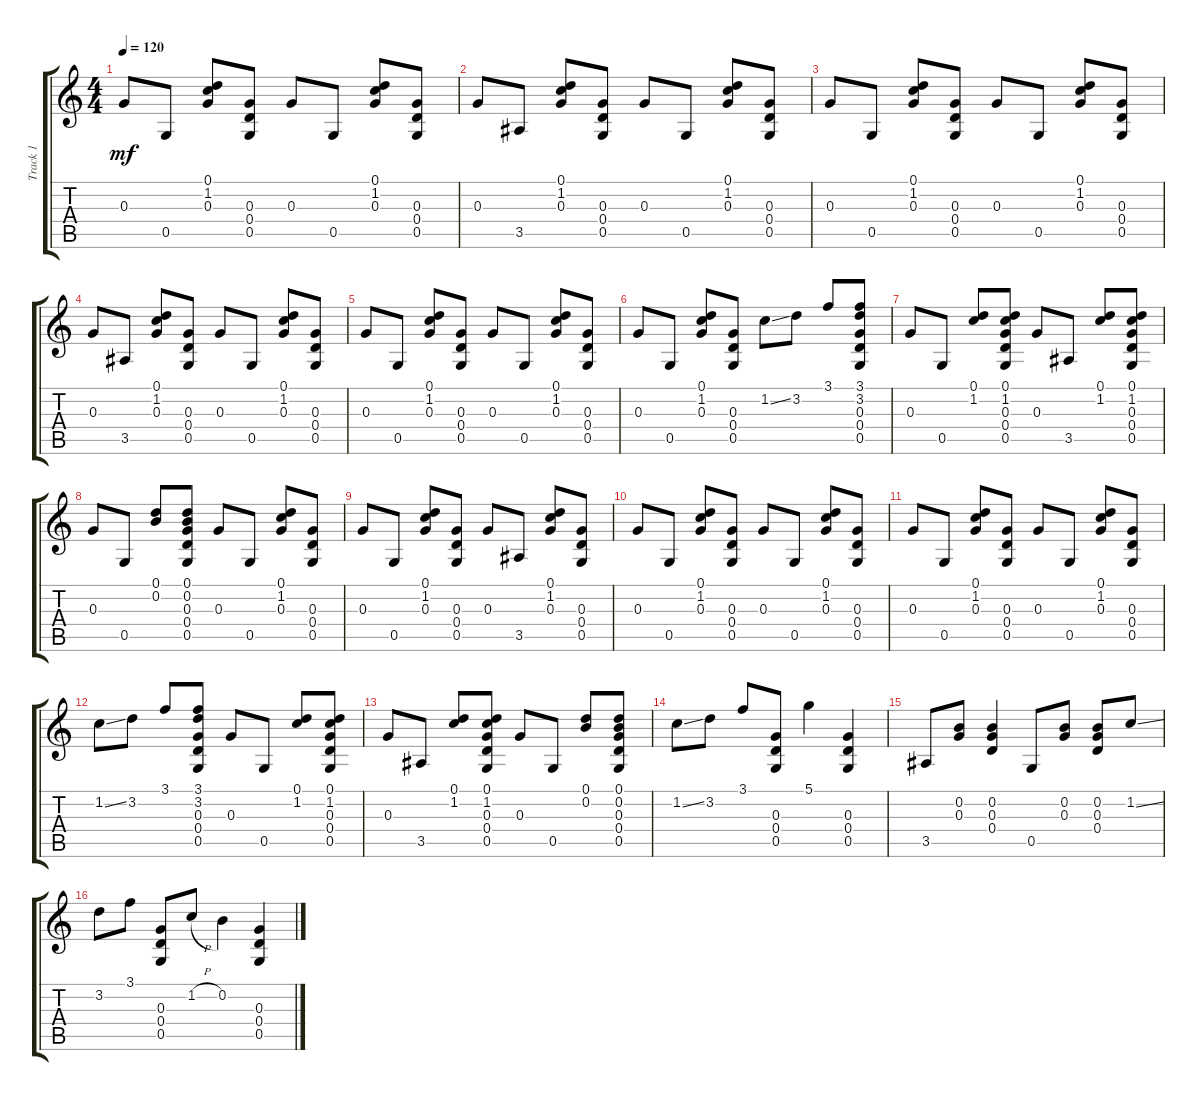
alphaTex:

\track ("Track 1" "Track 1") {instrument acousticguitarsteel}
\staff {score tabs}
\tuning (D4 B3 G3 D3 G2 D2) {hide}
\ts (4 4)
\tempo 120
\clef g2
\ks c
0.3.8{dy mf} 0.5.8 (0.1 1.2 0.3).8 (0.3 0.4 0.5).8 0.3.8 0.5.8 (0.1 1.2 0.3).8 (0.3 0.4 0.5).8 |
0.3.8 3.5.8 (0.1 1.2 0.3).8 (0.3 0.4 0.5).8 0.3.8 0.5.8 (0.1 1.2 0.3).8 (0.3 0.4 0.5).8 |
0.3.8 0.5.8 (0.1 1.2 0.3).8 (0.3 0.4 0.5).8 0.3.8 0.5.8 (0.1 1.2 0.3).8 (0.3 0.4 0.5).8 |
0.3.8 3.5.8 (0.1 1.2 0.3).8 (0.3 0.4 0.5).8 0.3.8 0.5.8 (0.1 1.2 0.3).8 (0.3 0.4 0.5).8 |
0.3.8 0.5.8 (0.1 1.2 0.3).8 (0.3 0.4 0.5).8 0.3.8 0.5.8 (0.1 1.2 0.3).8 (0.3 0.4 0.5).8 |
0.3.8 0.5.8 (0.1 1.2 0.3).8 (0.3 0.4 0.5).8 1.2{ss}.8 3.2.8 3.1.8 (3.1 3.2 0.3 0.4 0.5).8 |
0.3.8 0.5.8 (0.1 1.2).8 (0.1 1.2 0.3 0.4 0.5).8 0.3.8 3.5.8 (0.1 1.2).8 (0.1 1.2 0.3 0.4 0.5).8 |
0.3.8 0.5.8 (0.1 0.2).8 (0.1 0.2 0.3 0.4 0.5).8 0.3.8 0.5.8 (0.1 1.2 0.3).8 (0.3 0.4 0.5).8 |
0.3.8 0.5.8 (0.1 1.2 0.3).8 (0.3 0.4 0.5).8 0.3.8 3.5.8 (0.1 1.2 0.3).8 (0.3 0.4 0.5).8 |
0.3.8 0.5.8 (0.1 1.2 0.3).8 (0.3 0.4 0.5).8 0.3.8 0.5.8 (0.1 1.2 0.3).8 (0.3 0.4 0.5).8 |
0.3.8 0.5.8 (0.1 1.2 0.3).8 (0.3 0.4 0.5).8 0.3.8 0.5.8 (0.1 1.2 0.3).8 (0.3 0.4 0.5).8 |
1.2{ss}.8 3.2.8 3.1.8 (3.1 3.2 0.3 0.4 0.5).8 0.3.8 0.5.8 (0.1 1.2).8 (0.1 1.2 0.3 0.4 0.5).8 |
0.3.8 3.5.8 (0.1 1.2).8 (0.1 1.2 0.3 0.4 0.5).8 0.3.8 0.5.8 (0.1 0.2).8 (0.1 0.2 0.3 0.4 0.5).8 |
1.2{ss}.8 3.2.8 3.1.8 (0.3 0.4 0.5).8 5.1.4 (0.3 0.4 0.5).4 |
3.5.8 (0.2 0.3).8 (0.2 0.3 0.4).4 0.5.8 (0.2 0.3).8 (0.2 0.3 0.4).8 1.2{ss}.8 |
3.2.8 3.1.8 (0.3 0.4 0.5).8 1.2{h}.8 0.2.4 (0.3 0.4 0.5).4
